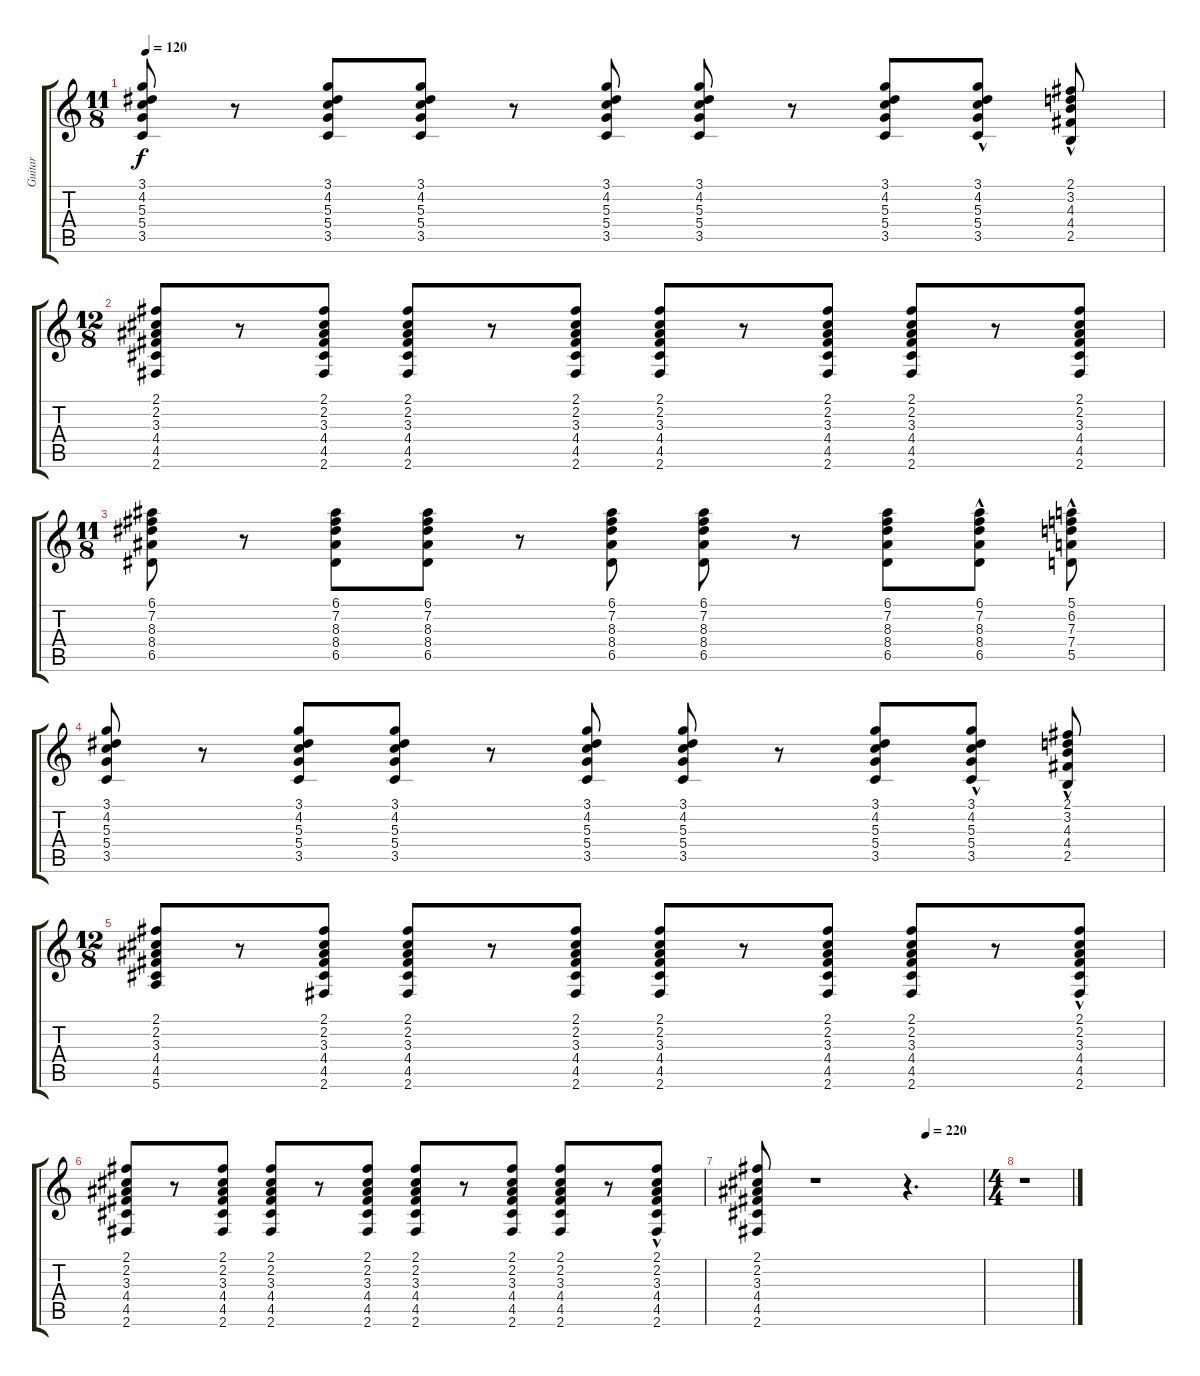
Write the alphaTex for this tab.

\track ("Guitar" "Guitar") {instrument overdrivenguitar}
\staff {score tabs}
\tuning (E4 B3 G3 D3 A2 E2) {hide}
\ts (11 8)
\tempo 120
\clef g2
\ks c
(3.1 4.2 5.3 5.4 3.5).8{dy f} r.8 (3.1 4.2 5.3 5.4 3.5).8 (3.1 4.2 5.3 5.4 3.5).8 r.8 (3.1 4.2 5.3 5.4 3.5).8 (3.1 4.2 5.3 5.4 3.5).8 r.8 (3.1 4.2 5.3 5.4 3.5).8 (3.1{hac} 4.2 5.3 5.4 3.5).8 (2.1 3.2 4.3 4.4{hac} 2.5).8 |
\ts (12 8)
(2.1 2.2 3.3 4.4 4.5 2.6).8 r.8 (2.1 2.2 3.3 4.4 4.5 2.6).8 (2.1 2.2 3.3 4.4 4.5 2.6).8 r.8 (2.1 2.2 3.3 4.4 4.5 2.6).8 (2.1 2.2 3.3 4.4 4.5 2.6).8 r.8 (2.1 2.2 3.3 4.4 4.5 2.6).8 (2.1 2.2 3.3 4.4 4.5 2.6).8 r.8 (2.1 2.2 3.3 4.4 4.5 2.6).8 |
\ts (11 8)
(6.1 7.2 8.3 8.4 6.5).8 r.8 (6.1 7.2 8.3 8.4 6.5).8 (6.1 7.2 8.3 8.4 6.5).8 r.8 (6.1 7.2 8.3 8.4 6.5).8 (6.1 7.2 8.3 8.4 6.5).8 r.8 (6.1 7.2 8.3 8.4 6.5).8 (6.1{hac} 7.2 8.3 8.4 6.5).8 (5.1 6.2 7.3 7.4 5.5{hac}).8 |
(3.1 4.2 5.3 5.4 3.5).8 r.8 (3.1 4.2 5.3 5.4 3.5).8 (3.1 4.2 5.3 5.4 3.5).8 r.8 (3.1 4.2 5.3 5.4 3.5).8 (3.1 4.2 5.3 5.4 3.5).8 r.8 (3.1 4.2 5.3 5.4 3.5).8 (3.1{hac} 4.2 5.3 5.4 3.5).8 (2.1 3.2 4.3 4.4{hac} 2.5).8 |
\ts (12 8)
(2.1 2.2 3.3 4.4 4.5 5.6).8 r.8 (2.1 2.2 3.3 4.4 4.5 2.6).8 (2.1 2.2 3.3 4.4 4.5 2.6).8 r.8 (2.1 2.2 3.3 4.4 4.5 2.6).8 (2.1 2.2 3.3 4.4 4.5 2.6).8 r.8 (2.1 2.2 3.3 4.4 4.5 2.6).8 (2.1 2.2 3.3 4.4 4.5 2.6).8 r.8 (2.1{hac} 2.2{hac} 3.3 4.4 4.5 2.6).8 |
(2.1 2.2 3.3 4.4 4.5 2.6).8 r.8 (2.1 2.2 3.3 4.4 4.5 2.6).8 (2.1 2.2 3.3 4.4 4.5 2.6).8 r.8 (2.1 2.2 3.3 4.4 4.5 2.6).8 (2.1 2.2 3.3 4.4 4.5 2.6).8 r.8 (2.1 2.2 3.3 4.4 4.5 2.6).8 (2.1 2.2 3.3 4.4 4.5 2.6).8 r.8 (2.1{hac} 2.2{hac} 3.3 4.4 4.5 2.6).8 |
\tempo (220 0.75)
(2.1 2.2 3.3 4.4 4.5 2.6).8 r.1 r.4{d} |
\ts (4 4)
r.1
